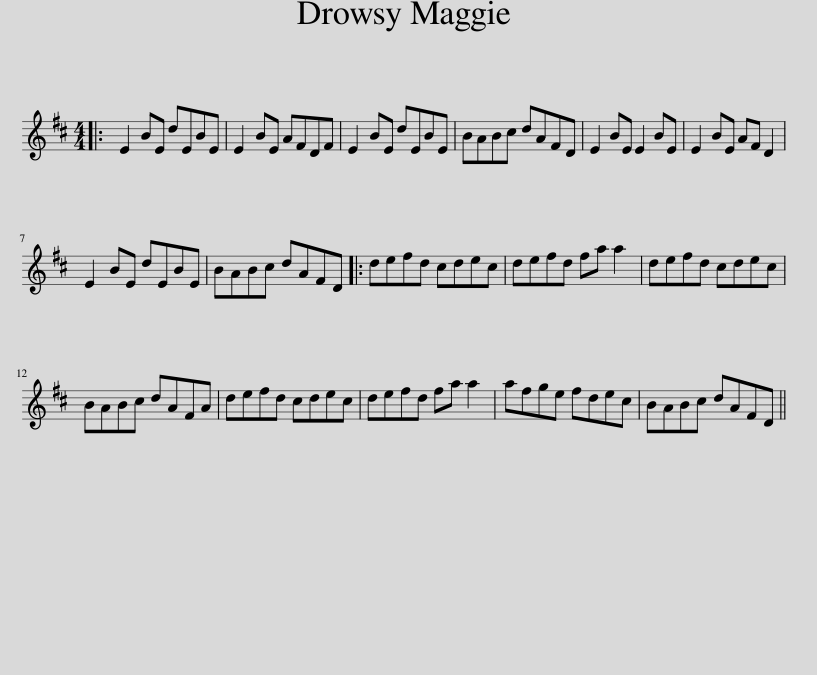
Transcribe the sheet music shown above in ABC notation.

X:1
L:1/8
M:4/4
I:linebreak $
K:D
V:1 treble
V:1
|: E2 BE dEBE | E2 BE AFDF | E2 BE dEBE | BABc dAFD | E2 BE E2 BE | %5
 E2 BE AF D2 |$ E2 BE dEBE | BABc dAFD |: defd cdec | defd fa a2 | %10
 defd cdec |$ BABc dAFA | defd cdec | defd fa a2 | afge fdec | %15
 BABc dAFD || %16
